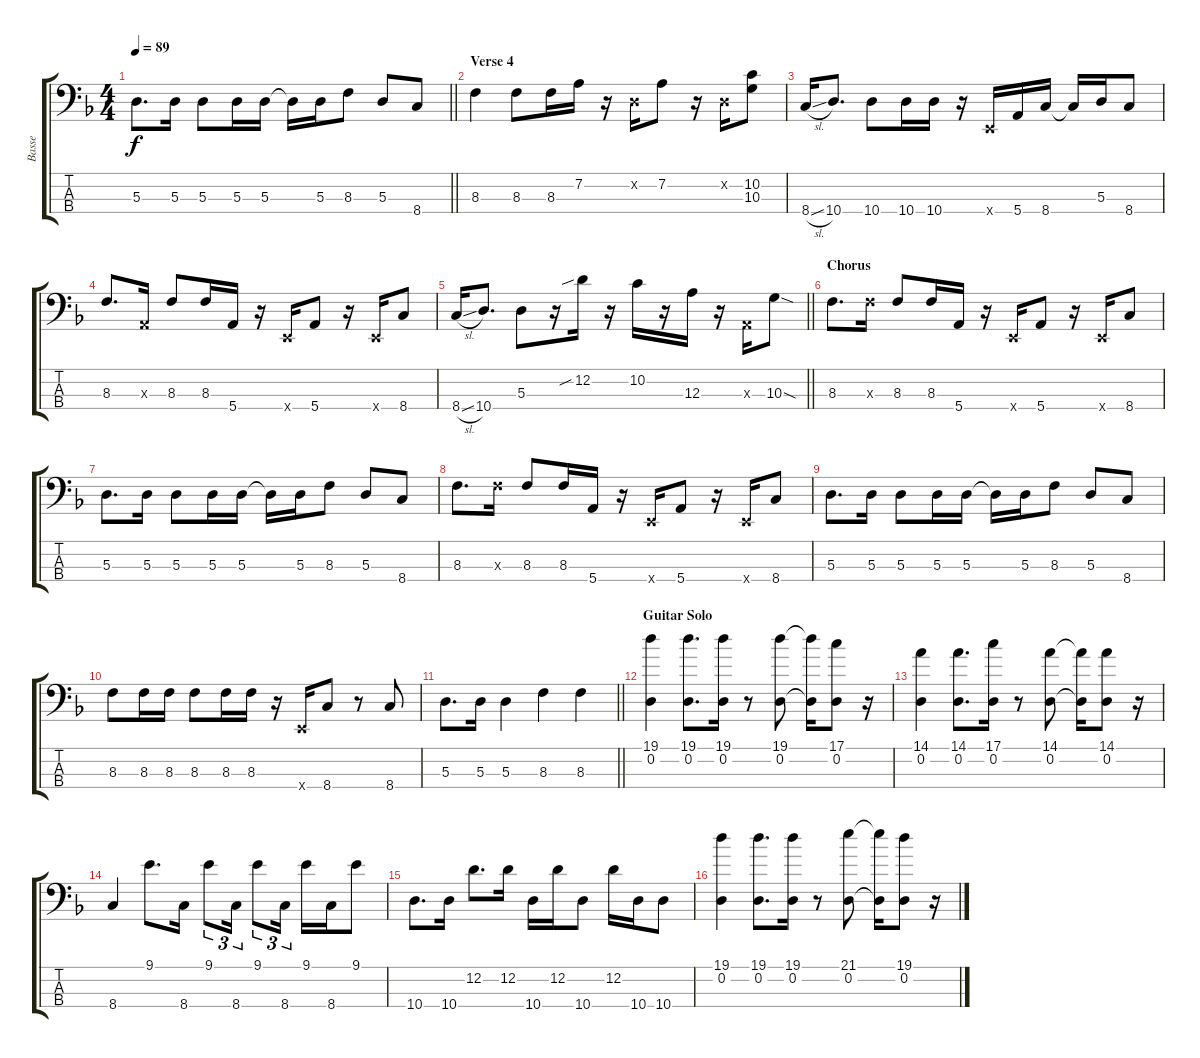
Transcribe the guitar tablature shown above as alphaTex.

\track ("Basse" "Basse") {instrument electricbassfinger}
\staff {score tabs}
\tuning (G2 D2 A1 E1) {hide}
\ts (4 4)
\tempo 89
\clef f4
\barLineRight lightlight
\ks f
5.3.8{d dy f} 5.3.16 5.3.8 5.3.16 5.3.16 5.3{t}.16 5.3.16 8.3.8 5.3.8 8.4.8 |
\section ("" "Verse 4")
8.3.4 8.3.8 8.3.16 7.2.16 r.16 0.2{x}.16 7.2.8 r.16 0.2{x}.16 (10.2 10.3).8 |
8.4{sl}.16 10.4.8{d} 10.4.8 10.4.16 10.4.16 r.16 0.4{x}.16 5.4.16 8.4.16 8.4{t}.16 5.3.16 8.4.8 |
8.3.8{d} 0.3{x}.16 8.3.8 8.3.16 5.4.16 r.16 0.4{x}.16 5.4.8 r.16 0.4{x}.16 8.4.8 |
\barLineRight lightlight
8.4{sl}.16 10.4.8{d} 5.3.8 r.16 12.2{sib}.16 r.16 10.2.16 r.16 12.3.16 r.16 0.3{x}.16 10.3{sod}.8 |
\section ("" "Chorus")
8.3.8{d} 8.3{x}.16 8.3.8 8.3.16 5.4.16 r.16 0.4{x}.16 5.4.8 r.16 0.4{x}.16 8.4.8 |
5.3.8{d} 5.3.16 5.3.8 5.3.16 5.3.16 5.3{t}.16 5.3.16 8.3.8 5.3.8 8.4.8 |
8.3.8{d} 8.3{x}.16 8.3.8 8.3.16 5.4.16 r.16 0.4{x}.16 5.4.8 r.16 0.4{x}.16 8.4.8 |
5.3.8{d} 5.3.16 5.3.8 5.3.16 5.3.16 5.3{t}.16 5.3.16 8.3.8 5.3.8 8.4.8 |
8.3.8 8.3.16 8.3.16 8.3.8 8.3.16 8.3.16 r.16 0.4{x}.16 8.4.8 r.8 8.4.8 |
\barLineRight lightlight
5.3.8{d} 5.3.16 5.3.4 8.3.4 8.3.4 |
\section ("" "Guitar Solo")
(19.1 0.2).4 (19.1 0.2).8{d} (19.1 0.2).16 r.8 (19.1 0.2).8 (19.1{t} 0.2{t}).16 (17.1 0.2).8 r.16 |
(14.1 0.2).4 (14.1 0.2).8{d} (17.1 0.2).16 r.8 (14.1 0.2).8 (14.1{t} 0.2{t}).16 (14.1 0.2).8 r.16 |
8.4.4 9.1.8{d} 8.4.16 9.1.8{tu (3 2)} 8.4.16{tu (3 2)} 9.1.8{tu (3 2)} 8.4.16{tu (3 2)} 9.1.16 8.4.16 9.1.8 |
10.4.8{d} 10.4.16 12.2.8{d} 12.2.16 10.4.16 12.2.16 10.4.8 12.2.16 10.4.16 10.4.8 |
(19.1 0.2).4 (19.1 0.2).8{d} (19.1 0.2).16 r.8 (21.1 0.2).8 (21.1{t} 0.2{t}).16 (19.1 0.2).8 r.16
